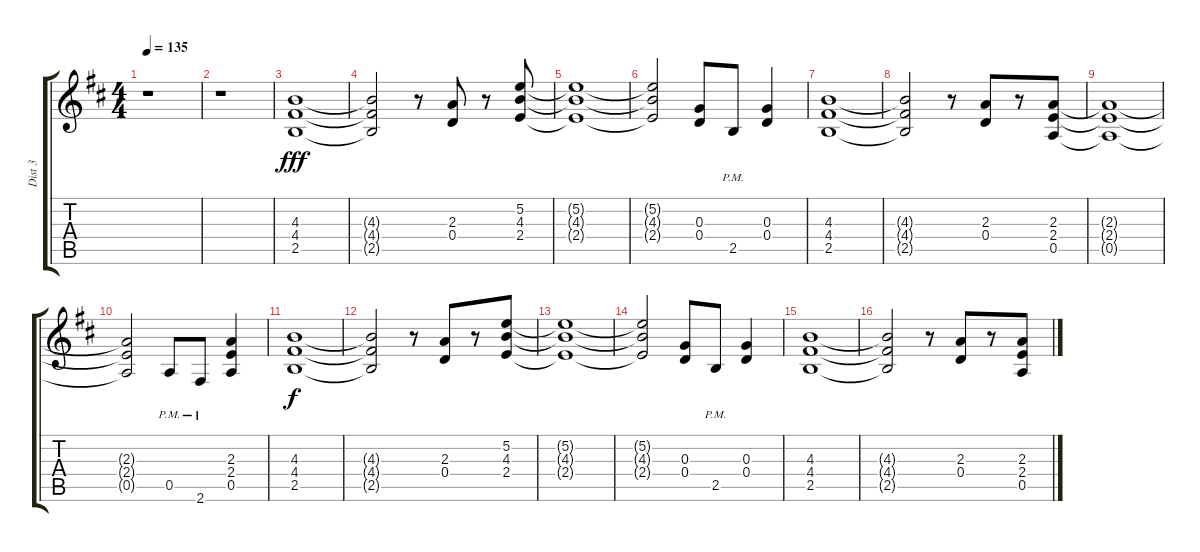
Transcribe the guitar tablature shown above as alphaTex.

\track ("Dist 3" "Dist 3") {instrument distortionguitar}
\staff {score tabs}
\tuning (E4 B3 G3 D3 A2 E2) {hide}
\ts (4 4)
\tempo 135
\clef g2
\ks d
r.1{dy fff instrument distortionguitar} |
r.1 |
(4.3 4.4 2.5).1 |
(4.3{t} 4.4{t} 2.5{t}).2 r.8 (2.3 0.4).8 r.8 (5.2 4.3 2.4).8 |
(5.2{t} 4.3{t} 2.4{t}).1 |
(5.2{t} 4.3{t} 2.4{t}).2{beam merge} (0.3 0.4).8{beam merge} 2.5{pm}.8{beam merge} (0.3 0.4).4 |
(4.3 4.4 2.5).1 |
(4.3{t} 4.4{t} 2.5{t}).2{beam merge} r.8{beam merge} (2.3 0.4).8{beam merge} r.8 (2.3 2.4 0.5).8 |
(2.3{t} 2.4{t} 0.5{t}).1 |
(2.3{t} 2.4{t} 0.5{t}).2 0.5{pm}.8 2.6{pm}.8 (2.3 2.4 0.5).4 |
(4.3 4.4 2.5).1{dy f} |
(4.3{t} 4.4{t} 2.5{t}).2 r.8{beam merge} (2.3 0.4).8{beam merge} r.8 (5.2 4.3 2.4).8 |
(5.2{t} 4.3{t} 2.4{t}).1 |
(5.2{t} 4.3{t} 2.4{t}).2{beam merge} (0.3 0.4).8{beam merge} 2.5{pm}.8 (0.3 0.4).4 |
(4.3 4.4 2.5).1 |
(4.3{t} 4.4{t} 2.5{t}).2{beam merge} r.8{beam merge} (2.3 0.4).8{beam merge} r.8 (2.3 2.4 0.5).8
